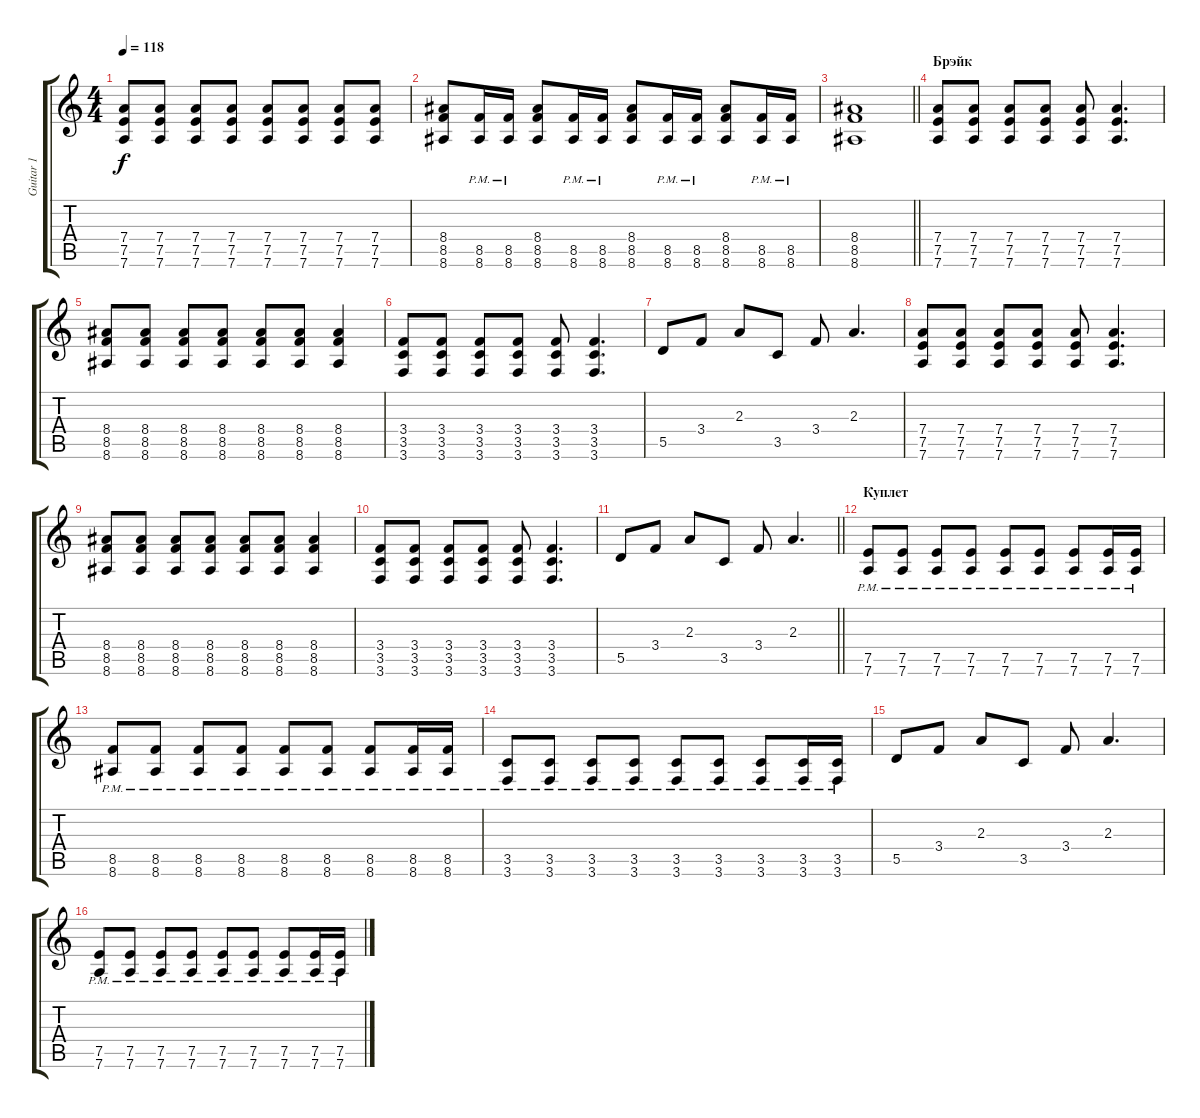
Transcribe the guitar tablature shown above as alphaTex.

\track ("Guitar 1" "Guitar 1") {instrument distortionguitar}
\staff {score tabs}
\tuning (E4 B3 G3 D3 A2 D2) {hide}
\ts (4 4)
\tempo 118
\clef g2
\ks c
(7.4 7.5 7.6).8{dy f} (7.4 7.5 7.6).8 (7.4 7.5 7.6).8 (7.4 7.5 7.6).8 (7.4 7.5 7.6).8 (7.4 7.5 7.6).8 (7.4 7.5 7.6).8 (7.4 7.5 7.6).8 |
(8.4 8.5 8.6).8 (8.5{pm} 8.6{pm}).16 (8.5{pm} 8.6{pm}).16 (8.4 8.5 8.6).8 (8.5{pm} 8.6{pm}).16 (8.5{pm} 8.6{pm}).16 (8.4 8.5 8.6).8 (8.5{pm} 8.6{pm}).16 (8.5{pm} 8.6{pm}).16 (8.4 8.5 8.6).8 (8.5{pm} 8.6{pm}).16 (8.5{pm} 8.6{pm}).16 |
\barLineRight lightlight
(8.4 8.5 8.6).1 |
\section ("" "Брэйк")
(7.4 7.5 7.6).8 (7.4 7.5 7.6).8 (7.4 7.5 7.6).8 (7.4 7.5 7.6).8 (7.4 7.5 7.6).8 (7.4 7.5 7.6).4{d} |
(8.4 8.5 8.6).8 (8.4 8.5 8.6).8 (8.4 8.5 8.6).8 (8.4 8.5 8.6).8 (8.4 8.5 8.6).8 (8.4 8.5 8.6).8 (8.4 8.5 8.6).4 |
(3.4 3.5 3.6).8 (3.4 3.5 3.6).8 (3.4 3.5 3.6).8 (3.4 3.5 3.6).8 (3.4 3.5 3.6).8 (3.4 3.5 3.6).4{d} |
5.5.8 3.4.8 2.3.8 3.5.8 3.4.8 2.3.4{d} |
(7.4 7.5 7.6).8 (7.4 7.5 7.6).8 (7.4 7.5 7.6).8 (7.4 7.5 7.6).8 (7.4 7.5 7.6).8 (7.4 7.5 7.6).4{d} |
(8.4 8.5 8.6).8 (8.4 8.5 8.6).8 (8.4 8.5 8.6).8 (8.4 8.5 8.6).8 (8.4 8.5 8.6).8 (8.4 8.5 8.6).8 (8.4 8.5 8.6).4 |
(3.4 3.5 3.6).8 (3.4 3.5 3.6).8 (3.4 3.5 3.6).8 (3.4 3.5 3.6).8 (3.4 3.5 3.6).8 (3.4 3.5 3.6).4{d} |
\barLineRight lightlight
5.5.8 3.4.8 2.3.8 3.5.8 3.4.8 2.3.4{d} |
\section ("" "Куплет")
(7.5{pm} 7.6{pm}).8 (7.5{pm} 7.6{pm}).8 (7.5{pm} 7.6{pm}).8 (7.5{pm} 7.6{pm}).8 (7.5{pm} 7.6{pm}).8 (7.5{pm} 7.6{pm}).8 (7.5{pm} 7.6{pm}).8 (7.5{pm} 7.6{pm}).16 (7.5{pm} 7.6{pm}).16 |
(8.5{pm} 8.6{pm}).8 (8.5{pm} 8.6{pm}).8 (8.5{pm} 8.6{pm}).8 (8.5{pm} 8.6{pm}).8 (8.5{pm} 8.6{pm}).8 (8.5{pm} 8.6{pm}).8 (8.5{pm} 8.6{pm}).8 (8.5{pm} 8.6{pm}).16 (8.5{pm} 8.6{pm}).16 |
(3.5{pm} 3.6{pm}).8 (3.5{pm} 3.6{pm}).8 (3.5{pm} 3.6{pm}).8 (3.5{pm} 3.6{pm}).8 (3.5{pm} 3.6{pm}).8 (3.5{pm} 3.6{pm}).8 (3.5{pm} 3.6{pm}).8 (3.5{pm} 3.6{pm}).16 (3.5{pm} 3.6{pm}).16 |
5.5.8 3.4.8 2.3.8 3.5.8 3.4.8 2.3.4{d} |
(7.5{pm} 7.6{pm}).8 (7.5{pm} 7.6{pm}).8 (7.5{pm} 7.6{pm}).8 (7.5{pm} 7.6{pm}).8 (7.5{pm} 7.6{pm}).8 (7.5{pm} 7.6{pm}).8 (7.5{pm} 7.6{pm}).8 (7.5{pm} 7.6{pm}).16 (7.5{pm} 7.6{pm}).16
